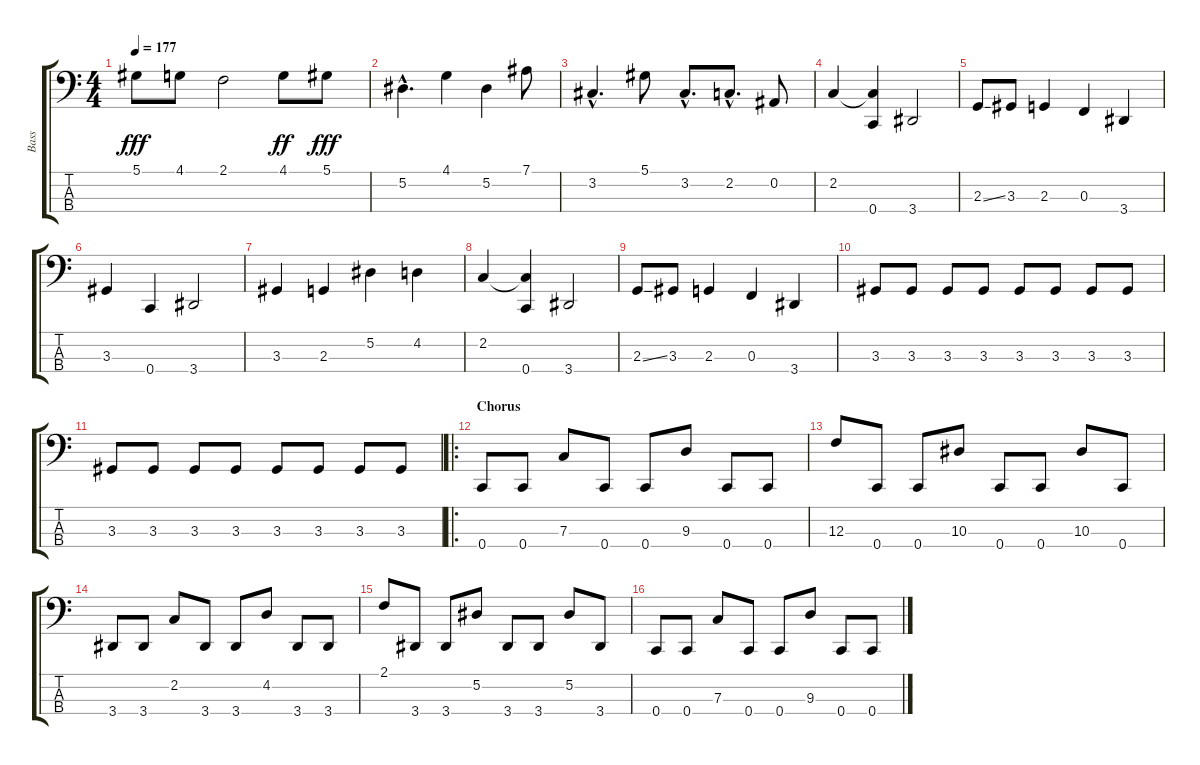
\track ("Bass" "Bass") {instrument electricbassfinger}
\staff {score tabs}
\tuning (Eb2 Bb1 F1 C1) {hide}
\ts (4 4)
\tempo 177
\clef f4
\ks c
5.1.8{dy fff} 4.1.8 2.1.2 4.1.8{dy ff} 5.1.8{dy fff} |
5.2{hac}.4{d} 4.1.4 5.2.4 7.1.8 |
3.2{hac}.4{d} 5.1.8 3.2{hac}.8{d} 2.2{hac}.8{d} 0.2.8 |
2.2.4 (2.2{t} 0.4).4 3.4.2 |
2.3{ss}.8 3.3.8 2.3.4 0.3.4 3.4.4 |
3.3.4 0.4.4 3.4.2 |
3.3.4 2.3.4 5.2.4 4.2.4 |
2.2.4 (2.2{t} 0.4).4 3.4.2 |
2.3{ss}.8 3.3.8 2.3.4 0.3.4 3.4.4 |
3.3.8 3.3.8 3.3.8 3.3.8 3.3.8 3.3.8 3.3.8 3.3.8 |
3.3.8 3.3.8 3.3.8 3.3.8 3.3.8 3.3.8 3.3.8 3.3.8 |
\ro
\section ("" "Chorus")
0.4.8 0.4.8 7.3.8 0.4.8 0.4.8 9.3.8 0.4.8 0.4.8 |
12.3.8 0.4.8 0.4.8 10.3.8 0.4.8 0.4.8 10.3.8 0.4.8 |
3.4.8 3.4.8 2.2.8 3.4.8 3.4.8 4.2.8 3.4.8 3.4.8 |
2.1.8 3.4.8 3.4.8 5.2.8 3.4.8 3.4.8 5.2.8 3.4.8 |
0.4.8 0.4.8 7.3.8 0.4.8 0.4.8 9.3.8 0.4.8 0.4.8
